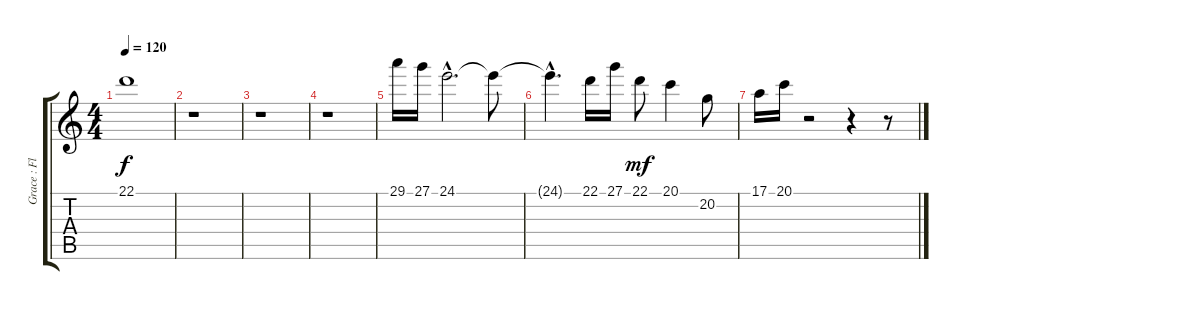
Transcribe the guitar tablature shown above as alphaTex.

\track ("Grace : Flute       " "Grace : Fl") {instrument blownbottle}
\staff {score tabs}
\tuning (E4 B3 G3 D3 A2 E2) {hide}
\ts (4 4)
\tempo 120
\clef g2
\ks c
22.1.1{dy f} |
r.1 |
r.1 |
r.1 |
29.1.16 27.1.16 24.1{hac}.2{d} 24.1{t}.8 |
24.1{hac t}.4{d} 22.1.16 27.1.16 22.1.8{dy mf} 20.1.4 20.2.8 |
17.1.16 20.1.16 r.2 r.4 r.8
